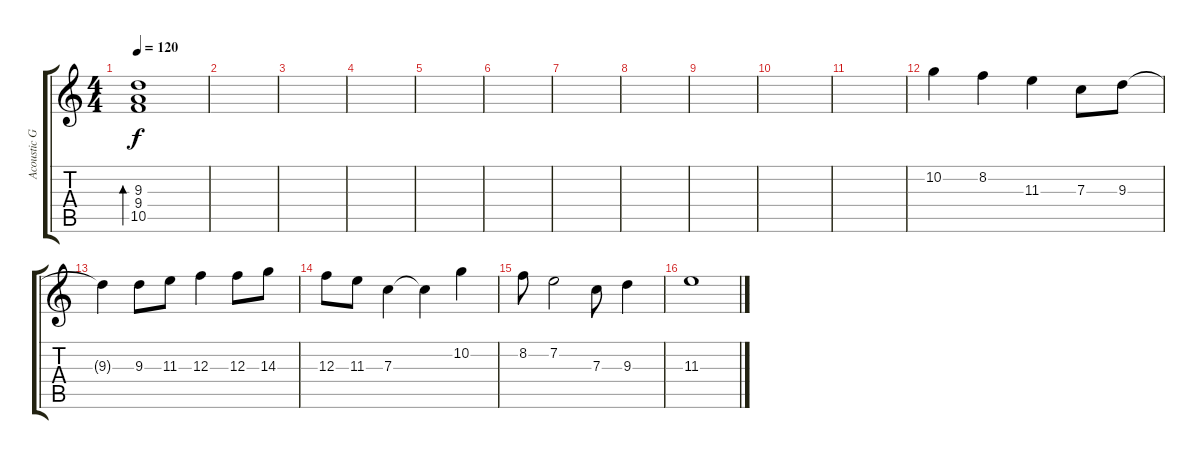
\track ("Acoustic Guitar IV (nylon)" "Acoustic G") {instrument acousticguitarnylon}
\staff {score tabs}
\tuning (D4 A3 F3 C3 G2 D2) {hide}
\ts (4 4)
\tempo 120
\clef g2
\ks c
(9.3 9.4 10.5).1{bd 240 dy f instrument acousticguitarnylon} |
|
|
|
|
|
|
|
|
|
|
10.2.4 8.2.4 11.3.4 7.3.8 9.3.8 |
9.3{t}.4 9.3.8 11.3.8 12.3.4 12.3.8 14.3.8 |
12.3.8 11.3.8 7.3.4 7.3{t}.4 10.2.4 |
8.2.8 7.2.2 7.3.8 9.3.4 |
11.3.1
